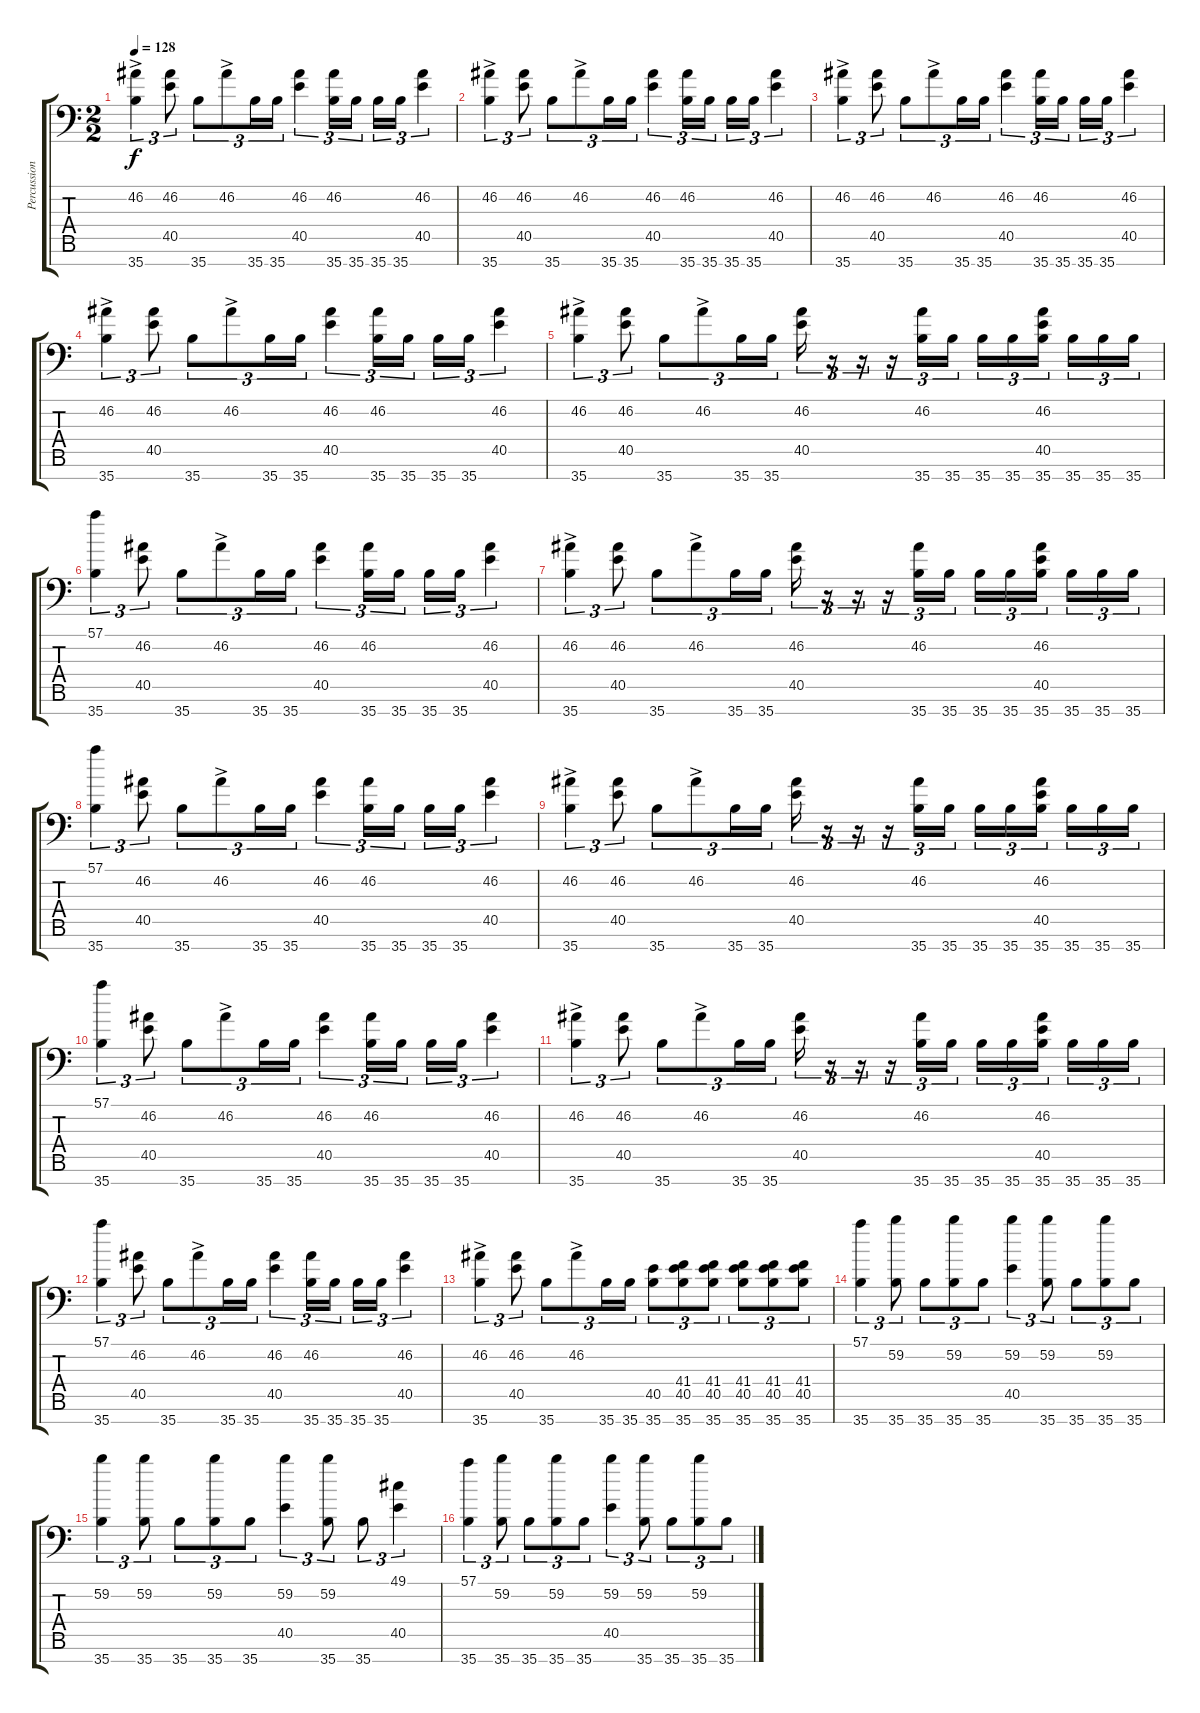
\track ("Percussion" "Percussion") {instrument acousticgrandpiano}
\staff {score tabs}
\tuning (C-1 C-1 C-1 C-1 C-1 C-1 C-1) {hide}
\ts (2 2)
\tempo 128
\clef f4
\ks c
(46.2{ac} 35.7).4{tu (3 2) dy f} (46.2 40.5).8{tu (3 2)} 35.7.8{tu (3 2)} 46.2{ac}.8{tu (3 2)} 35.7.16{tu (3 2)} 35.7.16{tu (3 2)} (46.2 40.5).4{tu (3 2)} (46.2 35.7).16{tu (3 2)} 35.7.16{tu (3 2)} 35.7.16{tu (3 2)} 35.7.16{tu (3 2)} (46.2 40.5).4{tu (3 2)} |
(46.2{ac} 35.7).4{tu (3 2)} (46.2 40.5).8{tu (3 2)} 35.7.8{tu (3 2)} 46.2{ac}.8{tu (3 2)} 35.7.16{tu (3 2)} 35.7.16{tu (3 2)} (46.2 40.5).4{tu (3 2)} (46.2 35.7).16{tu (3 2)} 35.7.16{tu (3 2)} 35.7.16{tu (3 2)} 35.7.16{tu (3 2)} (46.2 40.5).4{tu (3 2)} |
(46.2{ac} 35.7).4{tu (3 2)} (46.2 40.5).8{tu (3 2)} 35.7.8{tu (3 2)} 46.2{ac}.8{tu (3 2)} 35.7.16{tu (3 2)} 35.7.16{tu (3 2)} (46.2 40.5).4{tu (3 2)} (46.2 35.7).16{tu (3 2)} 35.7.16{tu (3 2)} 35.7.16{tu (3 2)} 35.7.16{tu (3 2)} (46.2 40.5).4{tu (3 2)} |
(46.2{ac} 35.7).4{tu (3 2)} (46.2 40.5).8{tu (3 2)} 35.7.8{tu (3 2)} 46.2{ac}.8{tu (3 2)} 35.7.16{tu (3 2)} 35.7.16{tu (3 2)} (46.2 40.5).4{tu (3 2)} (46.2 35.7).16{tu (3 2)} 35.7.16{tu (3 2)} 35.7.16{tu (3 2)} 35.7.16{tu (3 2)} (46.2 40.5).4{tu (3 2)} |
(46.2{ac} 35.7).4{tu (3 2)} (46.2 40.5).8{tu (3 2)} 35.7.8{tu (3 2)} 46.2{ac}.8{tu (3 2)} 35.7.16{tu (3 2)} 35.7.16{tu (3 2)} (46.2 40.5).16{tu (3 2)} r.16{tu (3 2)} r.16{tu (3 2)} r.16{tu (3 2)} (46.2 35.7).16{tu (3 2)} 35.7.16{tu (3 2)} 35.7.16{tu (3 2)} 35.7.16{tu (3 2)} (46.2 40.5 35.7).16{tu (3 2)} 35.7.16{tu (3 2)} 35.7.16{tu (3 2)} 35.7.16{tu (3 2)} |
(57.1 35.7).4{tu (3 2)} (46.2 40.5).8{tu (3 2)} 35.7.8{tu (3 2)} 46.2{ac}.8{tu (3 2)} 35.7.16{tu (3 2)} 35.7.16{tu (3 2)} (46.2 40.5).4{tu (3 2)} (46.2 35.7).16{tu (3 2)} 35.7.16{tu (3 2)} 35.7.16{tu (3 2)} 35.7.16{tu (3 2)} (46.2 40.5).4{tu (3 2)} |
(46.2{ac} 35.7).4{tu (3 2)} (46.2 40.5).8{tu (3 2)} 35.7.8{tu (3 2)} 46.2{ac}.8{tu (3 2)} 35.7.16{tu (3 2)} 35.7.16{tu (3 2)} (46.2 40.5).16{tu (3 2)} r.16{tu (3 2)} r.16{tu (3 2)} r.16{tu (3 2)} (46.2 35.7).16{tu (3 2)} 35.7.16{tu (3 2)} 35.7.16{tu (3 2)} 35.7.16{tu (3 2)} (46.2 40.5 35.7).16{tu (3 2)} 35.7.16{tu (3 2)} 35.7.16{tu (3 2)} 35.7.16{tu (3 2)} |
(57.1 35.7).4{tu (3 2)} (46.2 40.5).8{tu (3 2)} 35.7.8{tu (3 2)} 46.2{ac}.8{tu (3 2)} 35.7.16{tu (3 2)} 35.7.16{tu (3 2)} (46.2 40.5).4{tu (3 2)} (46.2 35.7).16{tu (3 2)} 35.7.16{tu (3 2)} 35.7.16{tu (3 2)} 35.7.16{tu (3 2)} (46.2 40.5).4{tu (3 2)} |
(46.2{ac} 35.7).4{tu (3 2)} (46.2 40.5).8{tu (3 2)} 35.7.8{tu (3 2)} 46.2{ac}.8{tu (3 2)} 35.7.16{tu (3 2)} 35.7.16{tu (3 2)} (46.2 40.5).16{tu (3 2)} r.16{tu (3 2)} r.16{tu (3 2)} r.16{tu (3 2)} (46.2 35.7).16{tu (3 2)} 35.7.16{tu (3 2)} 35.7.16{tu (3 2)} 35.7.16{tu (3 2)} (46.2 40.5 35.7).16{tu (3 2)} 35.7.16{tu (3 2)} 35.7.16{tu (3 2)} 35.7.16{tu (3 2)} |
(57.1 35.7).4{tu (3 2)} (46.2 40.5).8{tu (3 2)} 35.7.8{tu (3 2)} 46.2{ac}.8{tu (3 2)} 35.7.16{tu (3 2)} 35.7.16{tu (3 2)} (46.2 40.5).4{tu (3 2)} (46.2 35.7).16{tu (3 2)} 35.7.16{tu (3 2)} 35.7.16{tu (3 2)} 35.7.16{tu (3 2)} (46.2 40.5).4{tu (3 2)} |
(46.2{ac} 35.7).4{tu (3 2)} (46.2 40.5).8{tu (3 2)} 35.7.8{tu (3 2)} 46.2{ac}.8{tu (3 2)} 35.7.16{tu (3 2)} 35.7.16{tu (3 2)} (46.2 40.5).16{tu (3 2)} r.16{tu (3 2)} r.16{tu (3 2)} r.16{tu (3 2)} (46.2 35.7).16{tu (3 2)} 35.7.16{tu (3 2)} 35.7.16{tu (3 2)} 35.7.16{tu (3 2)} (46.2 40.5 35.7).16{tu (3 2)} 35.7.16{tu (3 2)} 35.7.16{tu (3 2)} 35.7.16{tu (3 2)} |
(57.1 35.7).4{tu (3 2)} (46.2 40.5).8{tu (3 2)} 35.7.8{tu (3 2)} 46.2{ac}.8{tu (3 2)} 35.7.16{tu (3 2)} 35.7.16{tu (3 2)} (46.2 40.5).4{tu (3 2)} (46.2 35.7).16{tu (3 2)} 35.7.16{tu (3 2)} 35.7.16{tu (3 2)} 35.7.16{tu (3 2)} (46.2 40.5).4{tu (3 2)} |
(46.2{ac} 35.7).4{tu (3 2)} (46.2 40.5).8{tu (3 2)} 35.7.8{tu (3 2)} 46.2{ac}.8{tu (3 2)} 35.7.16{tu (3 2)} 35.7.16{tu (3 2)} (40.5 35.7).8{tu (3 2)} (41.4 40.5 35.7).8{tu (3 2)} (41.4 40.5 35.7).8{tu (3 2)} (41.4 40.5 35.7).8{tu (3 2)} (41.4 40.5 35.7).8{tu (3 2)} (41.4 40.5 35.7).8{tu (3 2)} |
(57.1 35.7).4{tu (3 2)} (59.2 35.7).8{tu (3 2)} 35.7.8{tu (3 2)} (59.2 35.7).8{tu (3 2)} 35.7.8{tu (3 2)} (59.2 40.5).4{tu (3 2)} (59.2 35.7).8{tu (3 2)} 35.7.8{tu (3 2)} (59.2 35.7).8{tu (3 2)} 35.7.8{tu (3 2)} |
(59.2 35.7).4{tu (3 2)} (59.2 35.7).8{tu (3 2)} 35.7.8{tu (3 2)} (59.2 35.7).8{tu (3 2)} 35.7.8{tu (3 2)} (59.2 40.5).4{tu (3 2)} (59.2 35.7).8{tu (3 2)} 35.7.8{tu (3 2)} (49.1 40.5).4{tu (3 2)} |
(57.1 35.7).4{tu (3 2)} (59.2 35.7).8{tu (3 2)} 35.7.8{tu (3 2)} (59.2 35.7).8{tu (3 2)} 35.7.8{tu (3 2)} (59.2 40.5).4{tu (3 2)} (59.2 35.7).8{tu (3 2)} 35.7.8{tu (3 2)} (59.2 35.7).8{tu (3 2)} 35.7.8{tu (3 2)}
